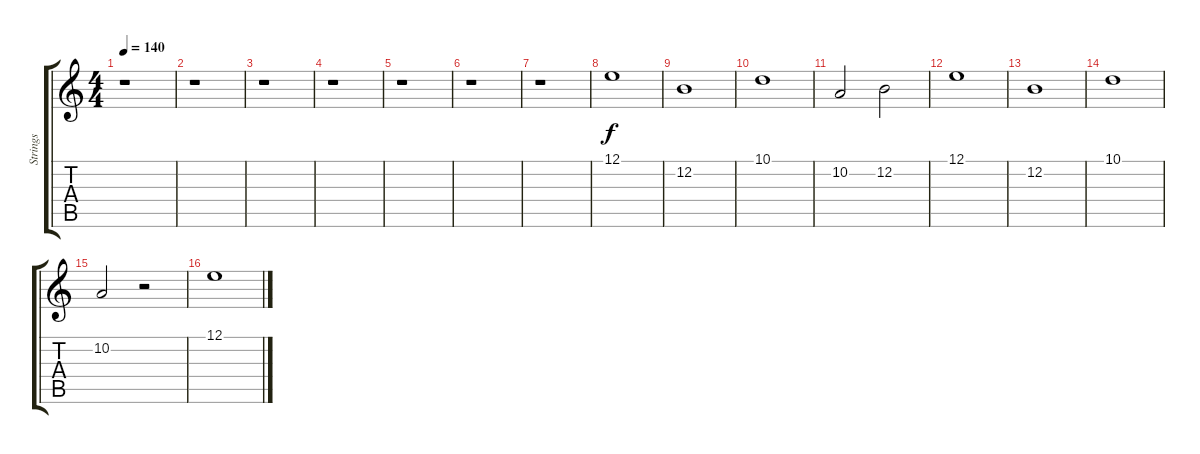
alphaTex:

\track ("Strings" "Strings") {instrument stringensemble1}
\staff {score tabs}
\tuning (E4 B3 G3 D3 A2 E2) {hide}
\ts (4 4)
\tempo 140
\clef g2
\ks c
r.1{dy f} |
r.1 |
r.1 |
r.1 |
r.1 |
r.1 |
r.1 |
12.1.1 |
12.2.1 |
10.1.1 |
10.2.2 12.2.2 |
12.1.1 |
12.2.1 |
10.1.1 |
10.2.2 r.2 |
12.1.1
